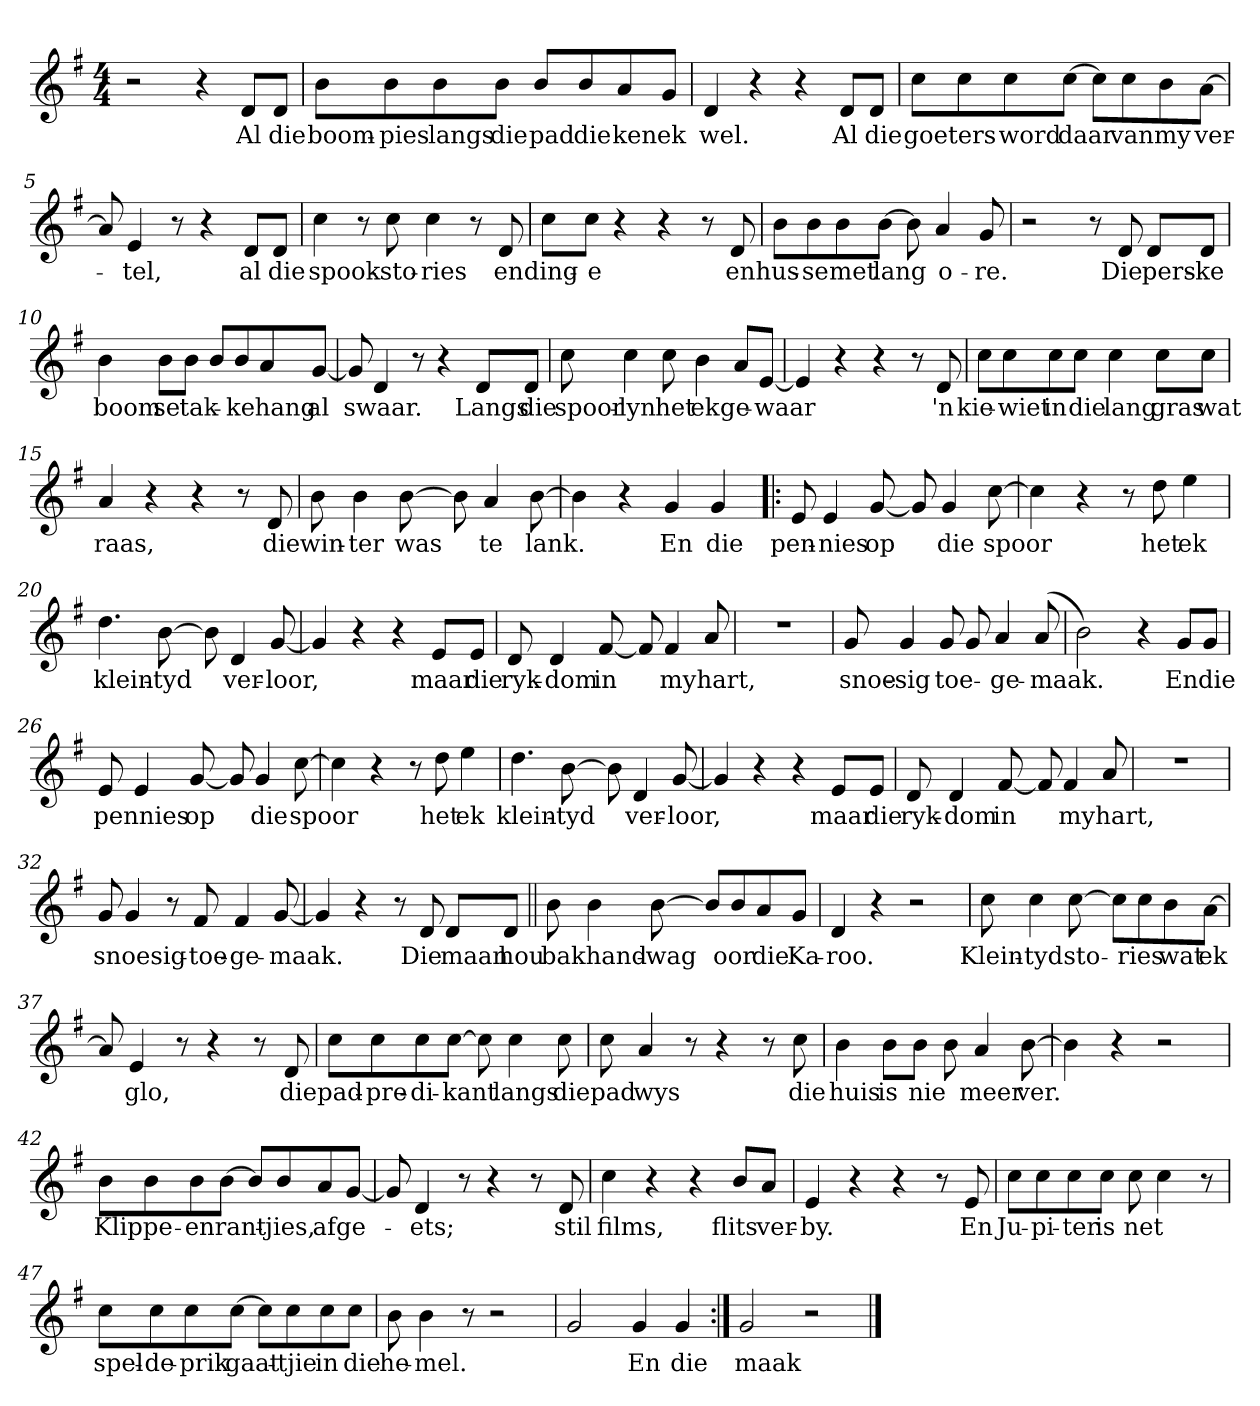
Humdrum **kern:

**kern	**text
*part1	*part1
*staff1	*staff1
*clefG2	*
*k[f#]	*
*G:	*
*M4/4	*
=1	=1
2r	.
4r	.
!	!LO:LY:b
8d/L	Al
!	!LO:LY:b
8d/J	die
=2	=2
!	!LO:LY:b
8b\L	boom-
!	!LO:LY:b
8b\	-pies
!	!LO:LY:b
8b\	langs
!	!LO:LY:b
8b\J	die
!	!LO:LY:b
8b/L	pad
!	!LO:LY:b
8b/	die
!	!LO:LY:b
8a/	ken
!	!LO:LY:b
8g/J	ek
=3	=3
!	!LO:LY:b
4d/	wel.
4r	.
4r	.
!	!LO:LY:b
8d/L	Al
!	!LO:LY:b
8d/J	die
!!LO:LB:g=z
=4	=4
!	!LO:LY:b
8cc\L	goe­ters
8cc\	.
!	!LO:LY:b
8cc\	word
!	!LO:LY:b
[8cc\J	daar
8cc\L]	.
!	!LO:LY:b
8cc\	van
!	!LO:LY:b
8b\	my
!	!LO:LY:b
[8a\J	ver-
=5	=5
8a/]	.
!	!LO:LY:b
4e/	-tel,
8r	.
4r	.
!	!LO:LY:b
8d/L	al
!	!LO:LY:b
8d/J	die
=6	=6
!	!LO:LY:b
4cc\	spook-
8r	.
!	!LO:LY:b
8cc\	-sto-
!	!LO:LY:b
4cc\	-ries
8r	.
!	!LO:LY:b
8d/	en
=7	=7
!	!LO:LY:b
8cc\L	ding-
!	!LO:LY:b
8cc\J	-e
4r	.
4r	.
8r	.
!	!LO:LY:b
8d/	en
!!LO:LB:g=z
=8	=8
!	!LO:LY:b
8b\L	hus-
!	!LO:LY:b
8b\	-se
!	!LO:LY:b
8b\	met
!	!LO:LY:b
[8b\J	lang
8b\]	.
!	!LO:LY:b
4a/	o-
!	!LO:LY:b
8g/	-re.
=9	=9
2r	.
8r	.
!	!LO:LY:b
8d/	Die
!	!LO:LY:b
8d/L	pers-
!	!LO:LY:b
8d/J	-ke
=10	=10
!	!LO:LY:b
4b\	boom
!	!LO:LY:b
8b\L	se
!	!LO:LY:b
8b\J	tak-
8b/L	.
!	!LO:LY:b
8b/	-ke
!	!LO:LY:b
8a/	hang
!	!LO:LY:b
[8g/J	al
=11	=11
!	!LO:LY:b
8g/]	swaar.
4d/	.
8r	.
4r	.
!	!LO:LY:b
8d/L	Langs
!	!LO:LY:b
8d/J	die
!!LO:LB:g=z
=12	=12
!	!LO:LY:b
8cc\	spoor-
!	!LO:LY:b
4cc\	-lyn
!	!LO:LY:b
8cc\	het
!	!LO:LY:b
4b\	ek
!	!LO:LY:b
8a/L	ge-
!	!LO:LY:b
[8e/J	-waar
=13	=13
4e/]	.
4r	.
4r	.
8r	.
!	!LO:LY:b
8d/	'n
=14	=14
!	!LO:LY:b
8cc\L	kie-
!	!LO:LY:b
8cc\	-wiet
!	!LO:LY:b
8cc\	in
!	!LO:LY:b
8cc\J	die
!	!LO:LY:b
4cc\	lang
!	!LO:LY:b
8cc\L	gras
!	!LO:LY:b
8cc\J	wat
=15	=15
!	!LO:LY:b
4a/	raas,
4r	.
4r	.
8r	.
!	!LO:LY:b
8d/	die
!!LO:LB:g=z
=16	=16
!	!LO:LY:b
8b\	win-
!	!LO:LY:b
4b\	-ter
!	!LO:LY:b
[8b\	was
8b\]	.
!	!LO:LY:b
4a/	te
!	!LO:LY:b
[8b\	lank.
=17	=17
4b\]	.
4r	.
!	!LO:LY:b
4g/	En
!	!LO:LY:b
4g/	die
=18!|:	=18!|:
!	!LO:LY:b
8e/	pen-
!	!LO:LY:b
4e/	-nies
!	!LO:LY:b
[8g/	op
8g/]	.
!	!LO:LY:b
4g/	die
!	!LO:LY:b
[8cc\	spoor
=19	=19
4cc\]	.
4r	.
8r	.
!	!LO:LY:b
8dd\	het
!	!LO:LY:b
4ee\	ek
!!LO:LB:g=z
=20	=20
!	!LO:LY:b
4.dd\	klein-
!	!LO:LY:b
[8b\	-tyd
8b\]	.
!	!LO:LY:b
4d/	ver-
!	!LO:LY:b
[8g/	-loor,
=21	=21
4g/]	.
4r	.
4r	.
!	!LO:LY:b
8e/L	maar
!	!LO:LY:b
8e/J	die
=22	=22
!	!LO:LY:b
8d/	ryk-
!	!LO:LY:b
4d/	-dom
!	!LO:LY:b
[8f#/	in
8f#/]	.
!	!LO:LY:b
4f#/	my
!	!LO:LY:b
8a/	hart,
=23	=23
1r	.
!!LO:LB:g=z
=24	=24
!	!LO:LY:b
8g/	snoe-
!	!LO:LY:b
4g/	-sig
!	!LO:LY:b
8g/	toe-
8g/	.
!	!LO:LY:b
4a/	-ge-
!	!LO:LY:b
(>8a/	-maak.
=25	=25
2b\)	.
4r	.
!	!LO:LY:b
8g/L	En
!	!LO:LY:b
8g/J	die
=26	=26
!	!LO:LY:b
8e/	pen­nies
4e/	.
!	!LO:LY:b
[8g/	op
8g/]	.
!	!LO:LY:b
4g/	die
!	!LO:LY:b
[8cc\	spoor
=27	=27
4cc\]	.
4r	.
8r	.
!	!LO:LY:b
8dd\	het
!	!LO:LY:b
4ee\	ek
!!LO:LB:g=z
=28	=28
!	!LO:LY:b
4.dd\	klein-
!	!LO:LY:b
[8b\	-tyd
8b\]	.
!	!LO:LY:b
4d/	ver-
!	!LO:LY:b
[8g/	-loor,
=29	=29
4g/]	.
4r	.
4r	.
!	!LO:LY:b
8e/L	maar
!	!LO:LY:b
8e/J	die
=30	=30
!	!LO:LY:b
8d/	ryk-
!	!LO:LY:b
4d/	-dom
!	!LO:LY:b
[8f#/	in
8f#/]	.
!	!LO:LY:b
4f#/	my
!	!LO:LY:b
8a/	hart,
=31	=31
1r	.
!!LO:LB:g=z
=32	=32
!	!LO:LY:b
8g/	snoe­sig-
4g/	.
8r	.
!	!LO:LY:b
8f#/	-toe-
!	!LO:LY:b
4f#/	-ge-
!	!LO:LY:b
[8g/	-maak.
=33	=33
4g/]	.
4r	.
8r	.
!	!LO:LY:b
8d/	Die
!	!LO:LY:b
8d/L	maan
!	!LO:LY:b
8d/J	hou
=34||	=34||
!	!LO:LY:b
8b\	bak­hand-
4b\	.
!	!LO:LY:b
[8b\	-wag
8b/L]	.
!	!LO:LY:b
8b/	oor
!	!LO:LY:b
8a/	die
!	!LO:LY:b
8g/J	Ka-
=35	=35
!	!LO:LY:b
4d/	-roo.
4r	.
2r	.
!!LO:LB:g=z
=36	=36
!	!LO:LY:b
8cc\	Klein-
!	!LO:LY:b
4cc\	-tyd
!	!LO:LY:b
[8cc\	sto-
8cc\L]	.
!	!LO:LY:b
8cc\	-ries
!	!LO:LY:b
8b\	wat
!	!LO:LY:b
[8a\J	ek
=37	=37
8a/]	.
!	!LO:LY:b
4e/	glo,
8r	.
4r	.
8r	.
!	!LO:LY:b
8d/	die
=38	=38
!	!LO:LY:b
8cc\L	pad-
!	!LO:LY:b
8cc\	-pre-
!	!LO:LY:b
8cc\	-di-
!	!LO:LY:b
[8cc\J	-kant
8cc\]	.
!	!LO:LY:b
4cc\	langs
!	!LO:LY:b
8cc\	die
=39	=39
!	!LO:LY:b
8cc\	pad
!	!LO:LY:b
4a/	wys
8r	.
4r	.
8r	.
!	!LO:LY:b
8cc\	die
!!LO:PB:g=z
=40	=40
!	!LO:LY:b
4b\	huis
!	!LO:LY:b
8b\L	is
!	!LO:LY:b
8b\J	nie
8b\	.
!	!LO:LY:b
4a/	meer
!	!LO:LY:b
[8b\	ver.
=41	=41
4b\]	.
4r	.
2r	.
=42	=42
!	!LO:LY:b
8b\L	Klip­pe-
8b\	.
!	!LO:LY:b
8b\	-en
!	!LO:LY:b
[8b\J	rant-
8b/L]	.
!	!LO:LY:b
8b/	-jies,
!	!LO:LY:b
8a/	af­ge-
[8g/J	.
=43	=43
8g/]	.
!	!LO:LY:b
4d/	-ets;
8r	.
4r	.
8r	.
!	!LO:LY:b
8d/	stil
!!LO:LB:g=z
=44	=44
!	!LO:LY:b
4cc\	films,
4r	.
4r	.
!	!LO:LY:b
8b/L	flits
!	!LO:LY:b
8a/J	ver-
=45	=45
!	!LO:LY:b
4e/	-by.
4r	.
4r	.
8r	.
!	!LO:LY:b
8e/	En
=46	=46
!	!LO:LY:b
8cc\L	Ju-
!	!LO:LY:b
8cc\	-pi-
!	!LO:LY:b
8cc\	-ter
!	!LO:LY:b
8cc\J	is
!	!LO:LY:b
8cc\	net
4cc\	.
8r	.
!!LO:LB:g=z
=47	=47
!	!LO:LY:b
8cc\L	spel-
!	!LO:LY:b
8cc\	-de-
!	!LO:LY:b
8cc\	-prik
!	!LO:LY:b
[8cc\J	gaat-
8cc\L]	.
!	!LO:LY:b
8cc\	-tjie
!	!LO:LY:b
8cc\	in
!	!LO:LY:b
8cc\J	die
=48	=48
!	!LO:LY:b
8b\	he-
!	!LO:LY:b
4b\	-mel.
8r	.
2r	.
=49	=49
2g/	.
!	!LO:LY:b
4g/	En
!	!LO:LY:b
4g/	die
=50:|!	=50:|!
!	!LO:LY:b
2g/	maak
2r	.
==	==
*-	*-
